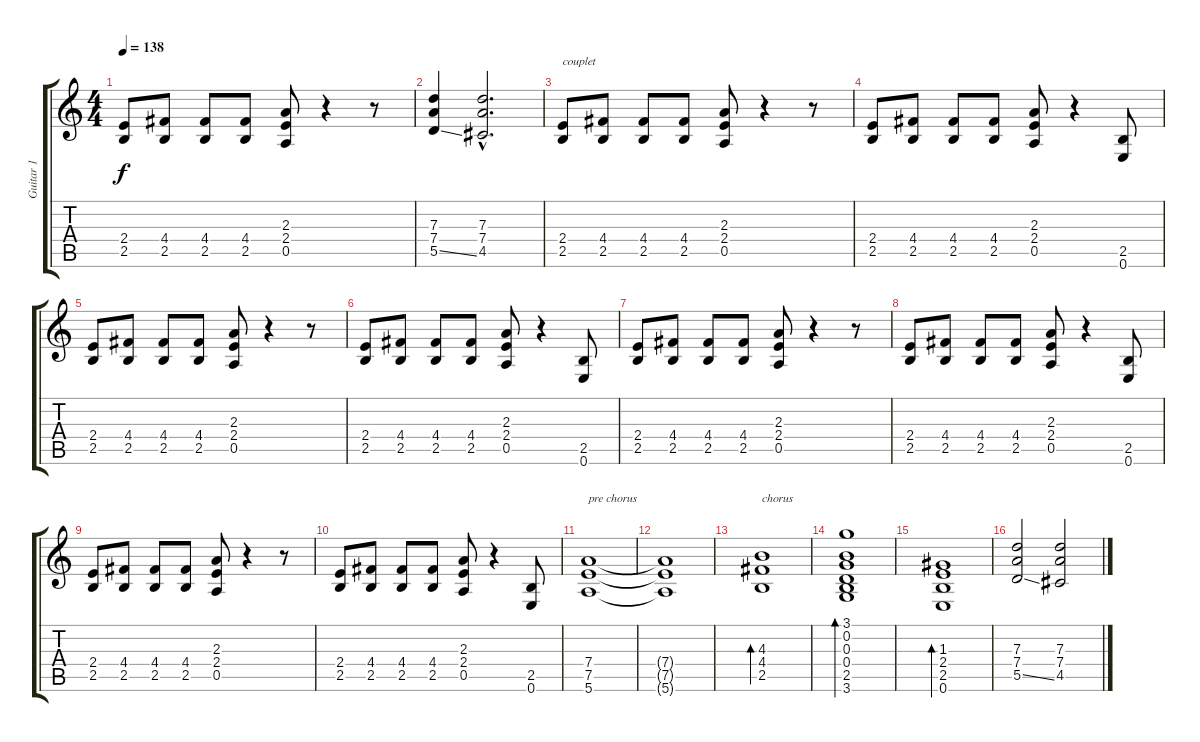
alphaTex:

\track ("Guitar 1" "Guitar 1") {instrument electricguitarclean}
\staff {score tabs}
\tuning (E4 B3 G3 D3 A2 E2) {hide}
\ts (4 4)
\tempo 138
\clef g2
\ks c
(2.4 2.5).8{dy f} (4.4 2.5).8 (4.4 2.5).8 (4.4 2.5).8 (2.3 2.4 0.5).8 r.4 r.8 |
(7.3 7.4 5.5{ss}).4 (7.3{hac} 7.4{hac} 4.5{hac}).2{d} |
(2.4 2.5).8{txt "couplet"} (4.4 2.5).8 (4.4 2.5).8 (4.4 2.5).8 (2.3 2.4 0.5).8 r.4 r.8 |
(2.4 2.5).8 (4.4 2.5).8 (4.4 2.5).8 (4.4 2.5).8 (2.3 2.4 0.5).8 r.4 (2.5 0.6).8 |
(2.4 2.5).8 (4.4 2.5).8 (4.4 2.5).8 (4.4 2.5).8 (2.3 2.4 0.5).8 r.4 r.8 |
(2.4 2.5).8 (4.4 2.5).8 (4.4 2.5).8 (4.4 2.5).8 (2.3 2.4 0.5).8 r.4 (2.5 0.6).8 |
(2.4 2.5).8 (4.4 2.5).8 (4.4 2.5).8 (4.4 2.5).8 (2.3 2.4 0.5).8 r.4 r.8 |
(2.4 2.5).8 (4.4 2.5).8 (4.4 2.5).8 (4.4 2.5).8 (2.3 2.4 0.5).8 r.4 (2.5 0.6).8 |
(2.4 2.5).8 (4.4 2.5).8 (4.4 2.5).8 (4.4 2.5).8 (2.3 2.4 0.5).8 r.4 r.8 |
(2.4 2.5).8 (4.4 2.5).8 (4.4 2.5).8 (4.4 2.5).8 (2.3 2.4 0.5).8 r.4 (2.5 0.6).8 |
(7.4 7.5 5.6).1{txt "pre chorus"} |
(7.4{t} 7.5{t} 5.6{t}).1 |
(4.3 4.4 2.5).1{bd 480 txt "chorus" instrument electricguitarclean} |
(3.1 0.2 0.3 0.4 2.5 3.6).1{bd 480} |
(1.3 2.4 2.5 0.6).1{bd 480} |
(7.3 7.4 5.5{ss}).2 (7.3 7.4 4.5).2
